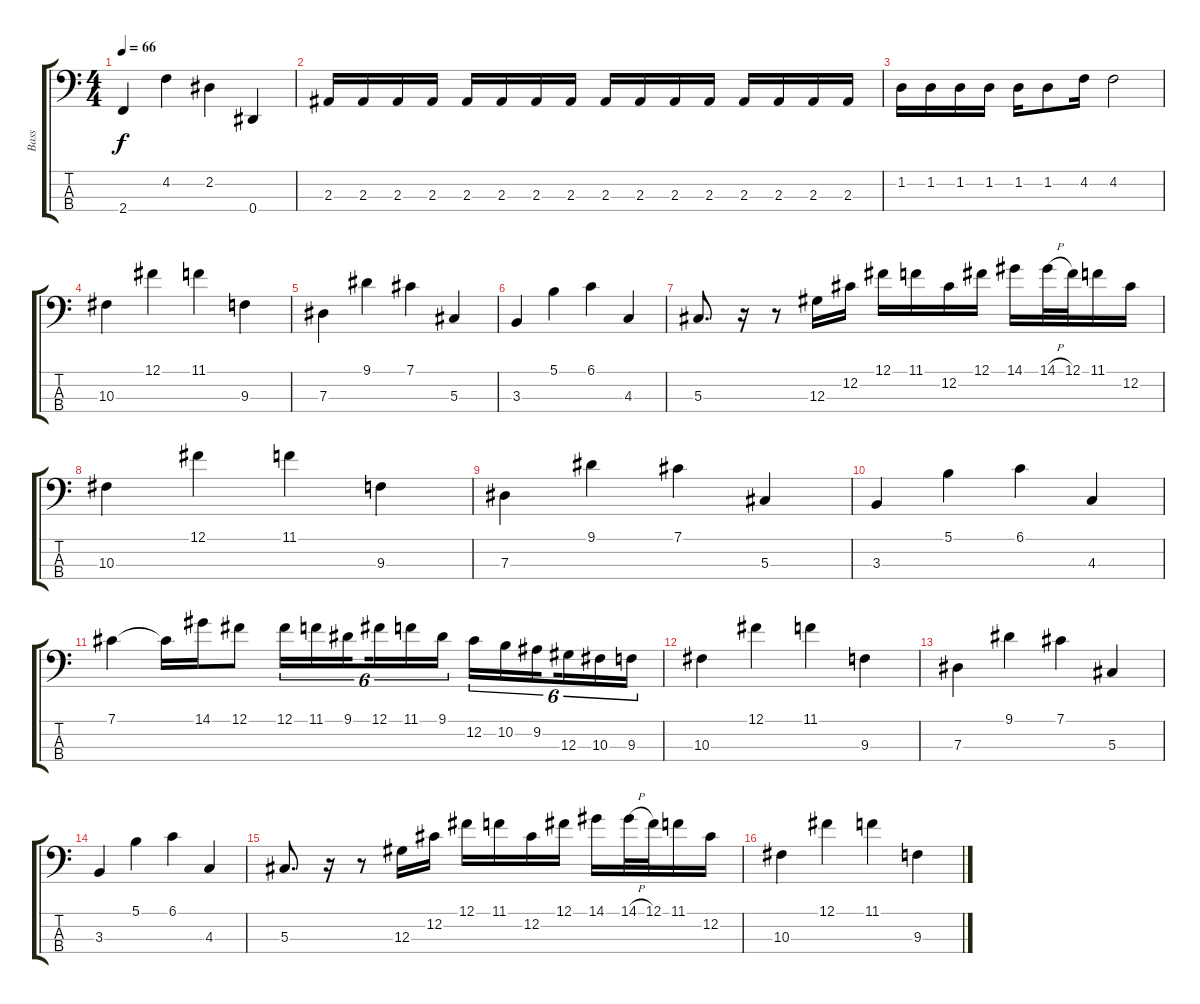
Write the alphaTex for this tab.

\track ("Bass" "Bass") {instrument electricbassfinger}
\staff {score tabs}
\tuning (Gb2 Db2 Ab1 Eb1) {hide}
\ts (4 4)
\tempo 66
\clef f4
\ks c
2.4.4{dy f} 4.2.4 2.2.4 0.4.4 |
2.3.16 2.3.16 2.3.16 2.3.16 2.3.16 2.3.16 2.3.16 2.3.16 2.3.16 2.3.16 2.3.16 2.3.16 2.3.16 2.3.16 2.3.16 2.3.16 |
1.2.16 1.2.16 1.2.16 1.2.16 1.2.16 1.2.8 4.2.16 4.2.2 |
10.3.4 12.1.4 11.1.4 9.3.4 |
7.3.4 9.1.4 7.1.4 5.3.4 |
3.3.4 5.1.4 6.1.4 4.3.4 |
5.3.8{d} r.16 r.8 12.3.16 12.2.16 12.1.16 11.1.16 12.2.16 12.1.16 14.1.16 14.1{h}.32 12.1.32 11.1.16 12.2.16 |
10.3.4 12.1.4 11.1.4 9.3.4 |
7.3.4 9.1.4 7.1.4 5.3.4 |
3.3.4 5.1.4 6.1.4 4.3.4 |
7.1.4 7.1{t}.16 14.1.16 12.1.8 12.1.16{tu (6 4)} 11.1.16{tu (6 4)} 9.1.16{tu (6 4) beam splitsecondary} 12.1.16{tu (6 4)} 11.1.16{tu (6 4)} 9.1.16{tu (6 4)} 12.2.16{tu (6 4)} 10.2.16{tu (6 4)} 9.2.16{tu (6 4) beam splitsecondary} 12.3.16{tu (6 4)} 10.3.16{tu (6 4)} 9.3.16{tu (6 4)} |
10.3.4 12.1.4 11.1.4 9.3.4 |
7.3.4 9.1.4 7.1.4 5.3.4 |
3.3.4 5.1.4 6.1.4 4.3.4 |
5.3.8{d} r.16 r.8 12.3.16 12.2.16 12.1.16 11.1.16 12.2.16 12.1.16 14.1.16 14.1{h}.32 12.1.32 11.1.16 12.2.16 |
10.3.4 12.1.4 11.1.4 9.3.4
